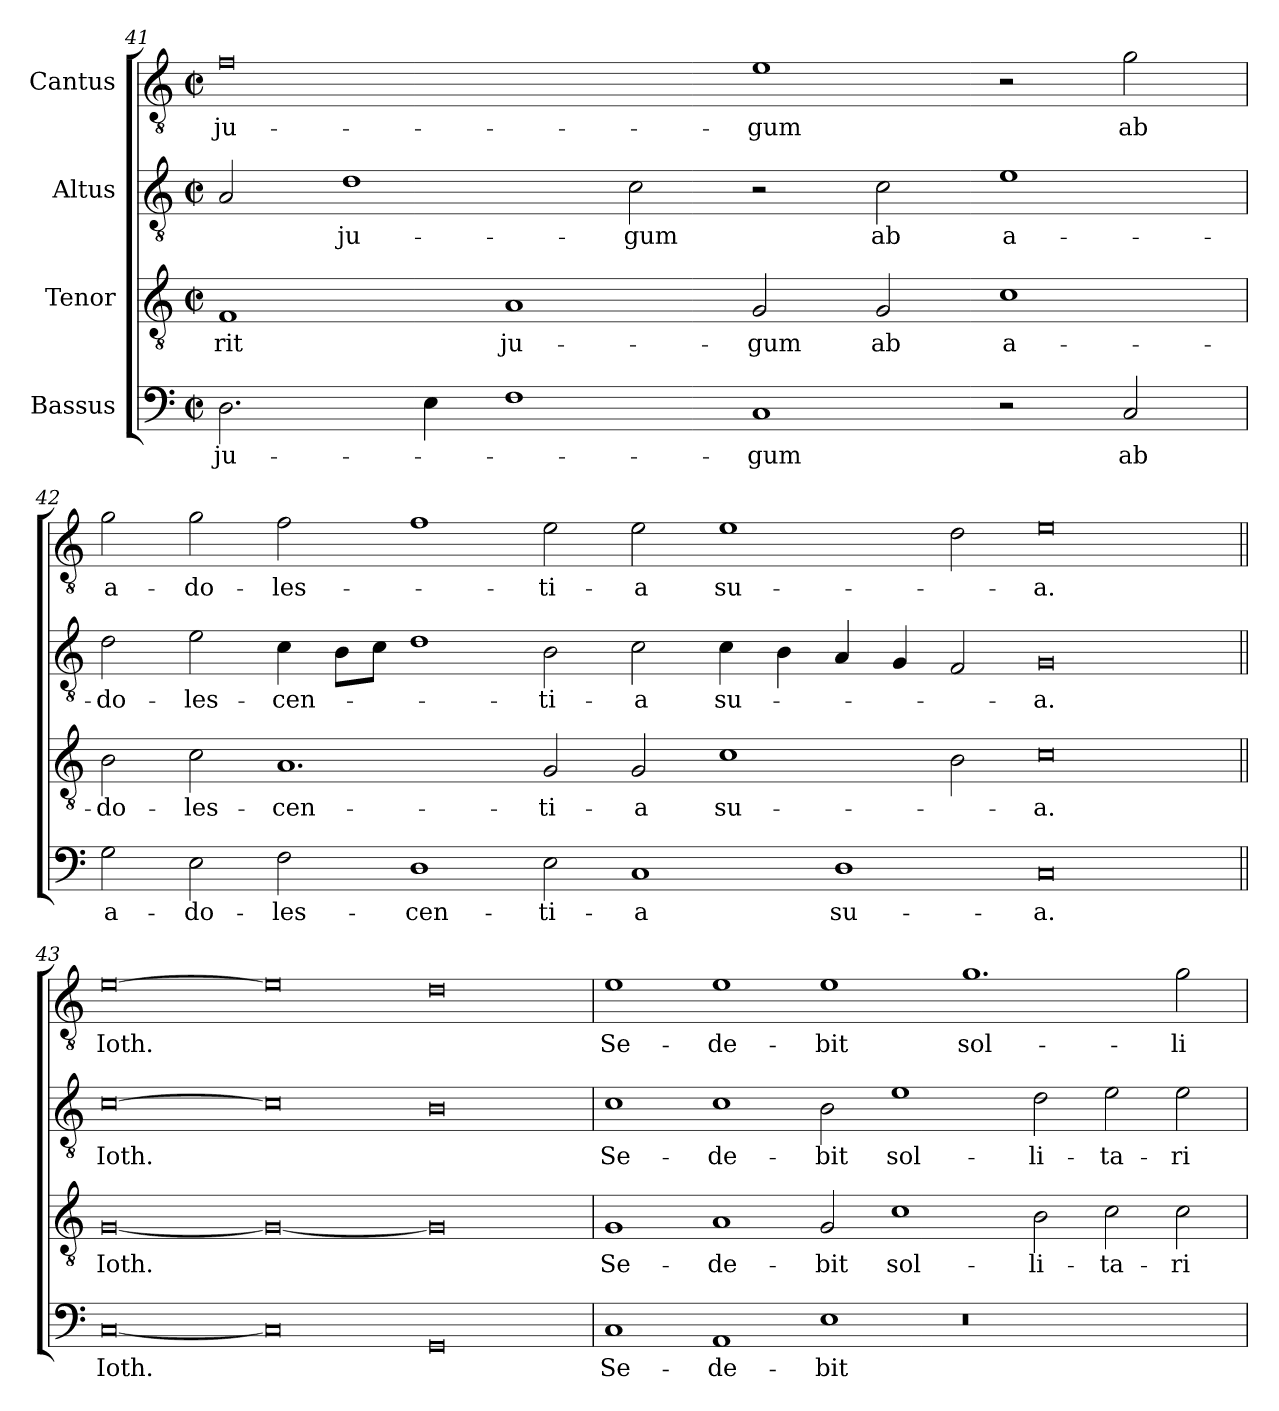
**kern	**text	**kern	**text	**kern	**text	**kern	**text
*part4	*part4	*part3	*part3	*part2	*part2	*part1	*part1
*staff4	*staff4	*staff3	*staff3	*staff2	*staff2	*staff1	*staff1
*I"Bassus	*	*I"Tenor	*	*I"Altus	*	*I"Cantus	*
*clefF4	*	*clefGv2	*	*clefGv2	*	*clefGv2	*
*k[]	*	*k[]	*	*k[]	*	*k[]	*
*C:	*	*C:	*	*C:	*	*C:	*
*M2/2	*	*M2/2	*	*M2/2	*	*M2/2	*
*met(c|)	*	*met(c|)	*	*met(c|)	*	*met(c|)	*
=41	=41	=41	=41	=41	=41	=41	=41
!	!LO:LY:b	!	!LO:LY:b	!	!	!	!LO:LY:b
2.D\	ju-	1F	-rit	2A/	.	0f	ju-
!	!	!	!	!	!LO:LY:b	!	!
.	.	.	.	1d	ju-	.	.
4E\	.	.	.	.	.	.	.
!	!	!	!LO:LY:b	!	!	!	!
1F	.	1A	ju-	.	.	.	.
!	!	!	!	!	!LO:LY:b	!	!
.	.	.	.	2c\	-gum	.	.
!	!LO:LY:b	!	!LO:LY:b	!	!	!	!LO:LY:b
1C	-gum	2G/	-gum	2r	.	1e	-gum
!	!	!	!LO:LY:b	!	!LO:LY:b	!	!
.	.	2G/	ab	2c\	ab	.	.
!	!	!	!LO:LY:b	!	!LO:LY:b	!	!
2r	.	1c	a-	1e	a-	2r	.
!	!LO:LY:b	!	!	!	!	!	!LO:LY:b
2C/	ab	.	.	.	.	2g\	ab
=42	=42	=42	=42	=42	=42	=42	=42
!	!LO:LY:b	!	!LO:LY:b	!	!LO:LY:b	!	!LO:LY:b
2G\	a-	2B\	-do-	2d\	-do-	2g\	a-
!	!LO:LY:b	!	!LO:LY:b	!	!LO:LY:b	!	!LO:LY:b
2E\	-do-	2c\	-les-	2e\	-les-	2g\	-do-
!	!LO:LY:b	!	!LO:LY:b	!	!LO:LY:b	!	!LO:LY:b
2F\	-les-	1.A	-cen-	4c\	-cen-	2f\	-les-
.	.	.	.	8B\L	.	.	.
.	.	.	.	8c\J	.	.	.
!	!LO:LY:b	!	!	!	!	!	!
1D	-cen-	.	.	1d	.	1f	.
!	!LO:LY:b	!	!LO:LY:b	!	!LO:LY:b	!	!LO:LY:b
2E\	-ti-	2G/	-ti-	2B\	-ti-	2e\	-ti-
!	!LO:LY:b	!	!LO:LY:b	!	!LO:LY:b	!	!LO:LY:b
1C	-a	2G/	-a	2c\	-a	2e\	-a
!	!	!	!LO:LY:b	!	!LO:LY:b	!	!LO:LY:b
.	.	1c	su-	4c\	su-	1e	su-
.	.	.	.	4B\	.	.	.
!	!LO:LY:b	!	!	!	!	!	!
1D	su-	.	.	4A/	.	.	.
.	.	.	.	4G/	.	.	.
.	.	2B\	.	2F/	.	2d\	.
!	!LO:LY:b	!	!LO:LY:b	!	!LO:LY:b	!	!LO:LY:b
0C	-a.	0c	-a.	0G	-a.	0e	-a.
=43||	=43||	=43||	=43||	=43||	=43||	=43||	=43||
!	!LO:LY:b	!	!LO:LY:b	!	!LO:LY:b	!	!LO:LY:b
[0C	Ioth.	[0G	Ioth.	[0c	Ioth.	[0e	Ioth.
0C]	.	0G_	.	0c]	.	0e]	.
0GG	.	0G]	.	0B	.	0d	.
!!LO:LB:g=z
=44	=44	=44	=44	=44	=44	=44	=44
!	!LO:LY:b	!	!LO:LY:b	!	!LO:LY:b	!	!LO:LY:b
1C	Se-	1G	Se-	1c	Se-	1e	Se-
!	!LO:LY:b	!	!LO:LY:b	!	!LO:LY:b	!	!LO:LY:b
1AA	-de-	1A	-de-	1c	-de-	1e	-de-
!	!LO:LY:b	!	!LO:LY:b	!	!LO:LY:b	!	!LO:LY:b
1E	-bit	2G/	-bit	2B\	-bit	1e	-bit
!	!	!	!LO:LY:b	!	!LO:LY:b	!	!
.	.	1c	sol-	1e	sol-	.	.
!	!	!	!	!	!	!	!LO:LY:b
0r	.	.	.	.	.	1.g	sol-
!	!	!	!LO:LY:b	!	!LO:LY:b	!	!
.	.	2B\	-li-	2d\	-li-	.	.
!	!	!	!LO:LY:b	!	!LO:LY:b	!	!
.	.	2c\	-ta-	2e\	-ta-	.	.
!	!	!	!LO:LY:b	!	!LO:LY:b	!	!LO:LY:b
.	.	2c\	-ri-	2e\	-ri-	2g\	-li-
=	=	=	=	=	=	=	=
*-	*-	*-	*-	*-	*-	*-	*-
